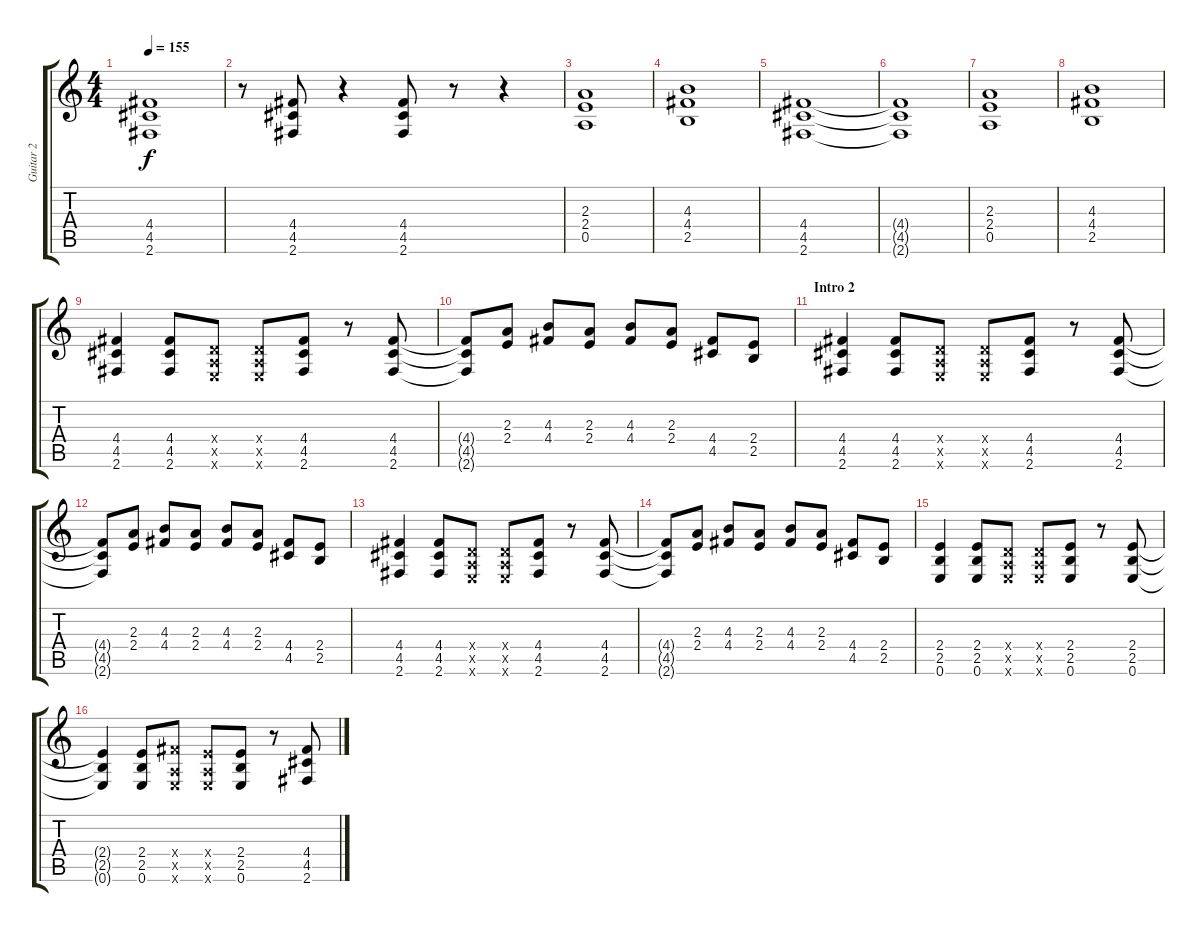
\track ("Guitar 2" "Guitar 2") {instrument overdrivenguitar}
\staff {score tabs}
\tuning (E4 B3 G3 D3 A2 E2) {hide}
\ts (4 4)
\tempo 155
\clef g2
\ks c
(4.4 4.5 2.6).1{dy f} |
r.8 (4.4 4.5 2.6).8 r.4 (4.4 4.5 2.6).8 r.8 r.4 |
(2.3 2.4 0.5).1 |
(4.3 4.4 2.5).1 |
(4.4 4.5 2.6).1 |
(4.4{t} 4.5{t} 2.6{t}).1 |
(2.3 2.4 0.5).1 |
(4.3 4.4 2.5).1 |
(4.4 4.5 2.6).4 (4.4 4.5 2.6).8 (0.4{x} 0.5{x} 0.6{x}).8 (0.4{x} 0.5{x} 0.6{x}).8 (4.4 4.5 2.6).8 r.8 (4.4 4.5 2.6).8 |
(4.4{t} 4.5{t} 2.6{t}).8 (2.3 2.4).8 (4.3 4.4).8 (2.3 2.4).8 (4.3 4.4).8 (2.3 2.4).8 (4.4 4.5).8 (2.4 2.5).8 |
\section ("" "Intro 2")
(4.4 4.5 2.6).4 (4.4 4.5 2.6).8 (0.4{x} 0.5{x} 0.6{x}).8 (0.4{x} 0.5{x} 0.6{x}).8 (4.4 4.5 2.6).8 r.8 (4.4 4.5 2.6).8 |
(4.4{t} 4.5{t} 2.6{t}).8 (2.3 2.4).8 (4.3 4.4).8 (2.3 2.4).8 (4.3 4.4).8 (2.3 2.4).8 (4.4 4.5).8 (2.4 2.5).8 |
(4.4 4.5 2.6).4 (4.4 4.5 2.6).8 (0.4{x} 0.5{x} 0.6{x}).8 (0.4{x} 0.5{x} 0.6{x}).8 (4.4 4.5 2.6).8 r.8 (4.4 4.5 2.6).8 |
(4.4{t} 4.5{t} 2.6{t}).8 (2.3 2.4).8 (4.3 4.4).8 (2.3 2.4).8 (4.3 4.4).8 (2.3 2.4).8 (4.4 4.5).8 (2.4 2.5).8 |
(2.4 2.5 0.6).4 (2.4 2.5 0.6).8 (0.4{x} 0.5{x} 0.6{x}).8 (0.4{x} 0.5{x} 0.6{x}).8 (2.4 2.5 0.6).8 r.8 (2.4 2.5 0.6).8 |
(2.4{t} 2.5{t} 0.6{t}).4 (2.4 2.5 0.6).8 (4.4{x} 0.5{x} 0.6{x}).8 (2.4{x} 0.5{x} 0.6{x}).8 (2.4 2.5 0.6).8 r.8 (4.4 4.5 2.6).8
